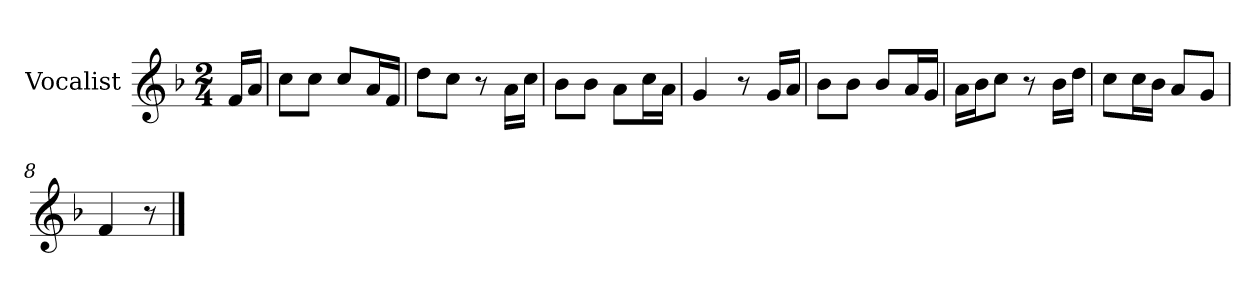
**kern
*part1
*staff1
*I"Vocalist
*k[b-]
*F:
*M2/4
=
16fLL
16aJJ
=1
8ccL
8ccJ
8ccL
16aL
16fJJ
=2
8ddL
8ccJ
8r
16aLL
16ccJJ
=3
8b-L
8b-J
8aL
16ccL
16aJJ
=4
4g
8r
16gLL
16aJJ
=5
8b-L
8b-J
8b-L
16aL
16gJJ
=6
16aLL
16b-J
8ccJ
8r
16b-LL
16ddJJ
=7
8ccL
16ccL
16b-JJ
8aL
8gJ
=8
4f
8r
==
*-
